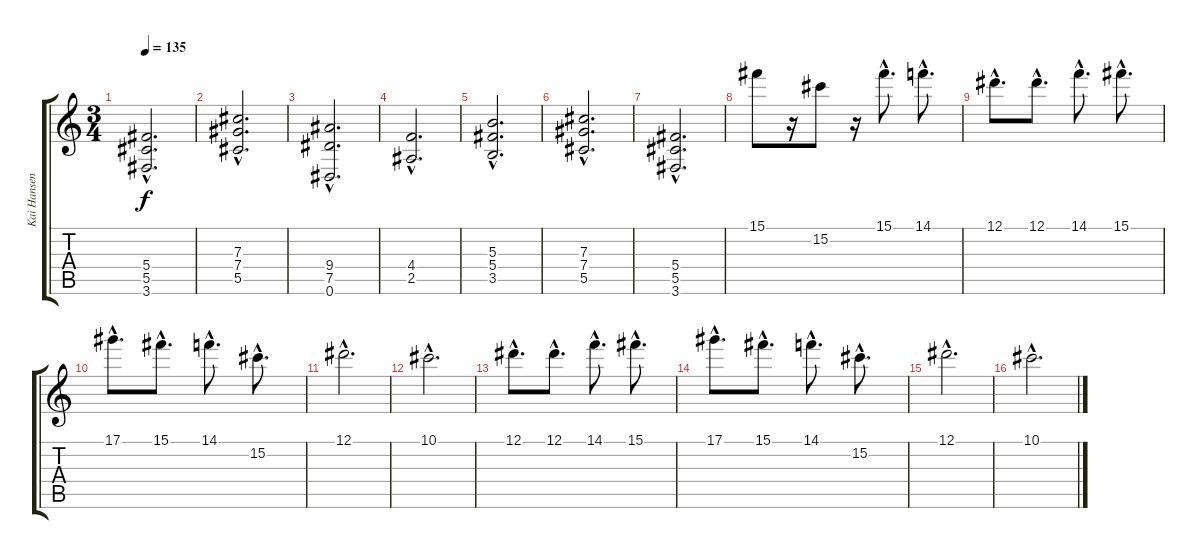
\track ("Kai Hansen" "Kai Hansen") {instrument distortionguitar}
\staff {score tabs}
\tuning (Eb4 Bb3 Gb3 Db3 Ab2 Eb2) {hide}
\ts (3 4)
\tempo 135
\clef g2
\ks c
(5.4{hac} 5.5{hac} 3.6{hac}).2{d dy f} |
(7.3{hac} 7.4{hac} 5.5{hac}).2{d} |
(9.4{hac} 7.5{hac} 0.6{hac}).2{d} |
(4.4{hac} 2.5{hac}).2{d} |
(5.3{hac} 5.4{hac} 3.5{hac}).2{d} |
(7.3{hac} 7.4{hac} 5.5{hac}).2{d} |
(5.4{hac} 5.5{hac} 3.6{hac}).2{d} |
15.1.8 r.16 15.2.8 r.16 15.1{hac}.8{d} 14.1{hac}.8{d} |
12.1{hac}.8{d} 12.1{hac}.8{d} 14.1{hac}.8{d} 15.1{hac}.8{d} |
17.1{hac}.8{d} 15.1{hac}.8{d} 14.1{hac}.8{d} 15.2{hac}.8{d} |
12.1{hac}.2{d} |
10.1{hac}.2{d} |
12.1{hac}.8{d} 12.1{hac}.8{d} 14.1{hac}.8{d} 15.1{hac}.8{d} |
17.1{hac}.8{d} 15.1{hac}.8{d} 14.1{hac}.8{d} 15.2{hac}.8{d} |
12.1{hac}.2{d} |
10.1{hac}.2{d}
